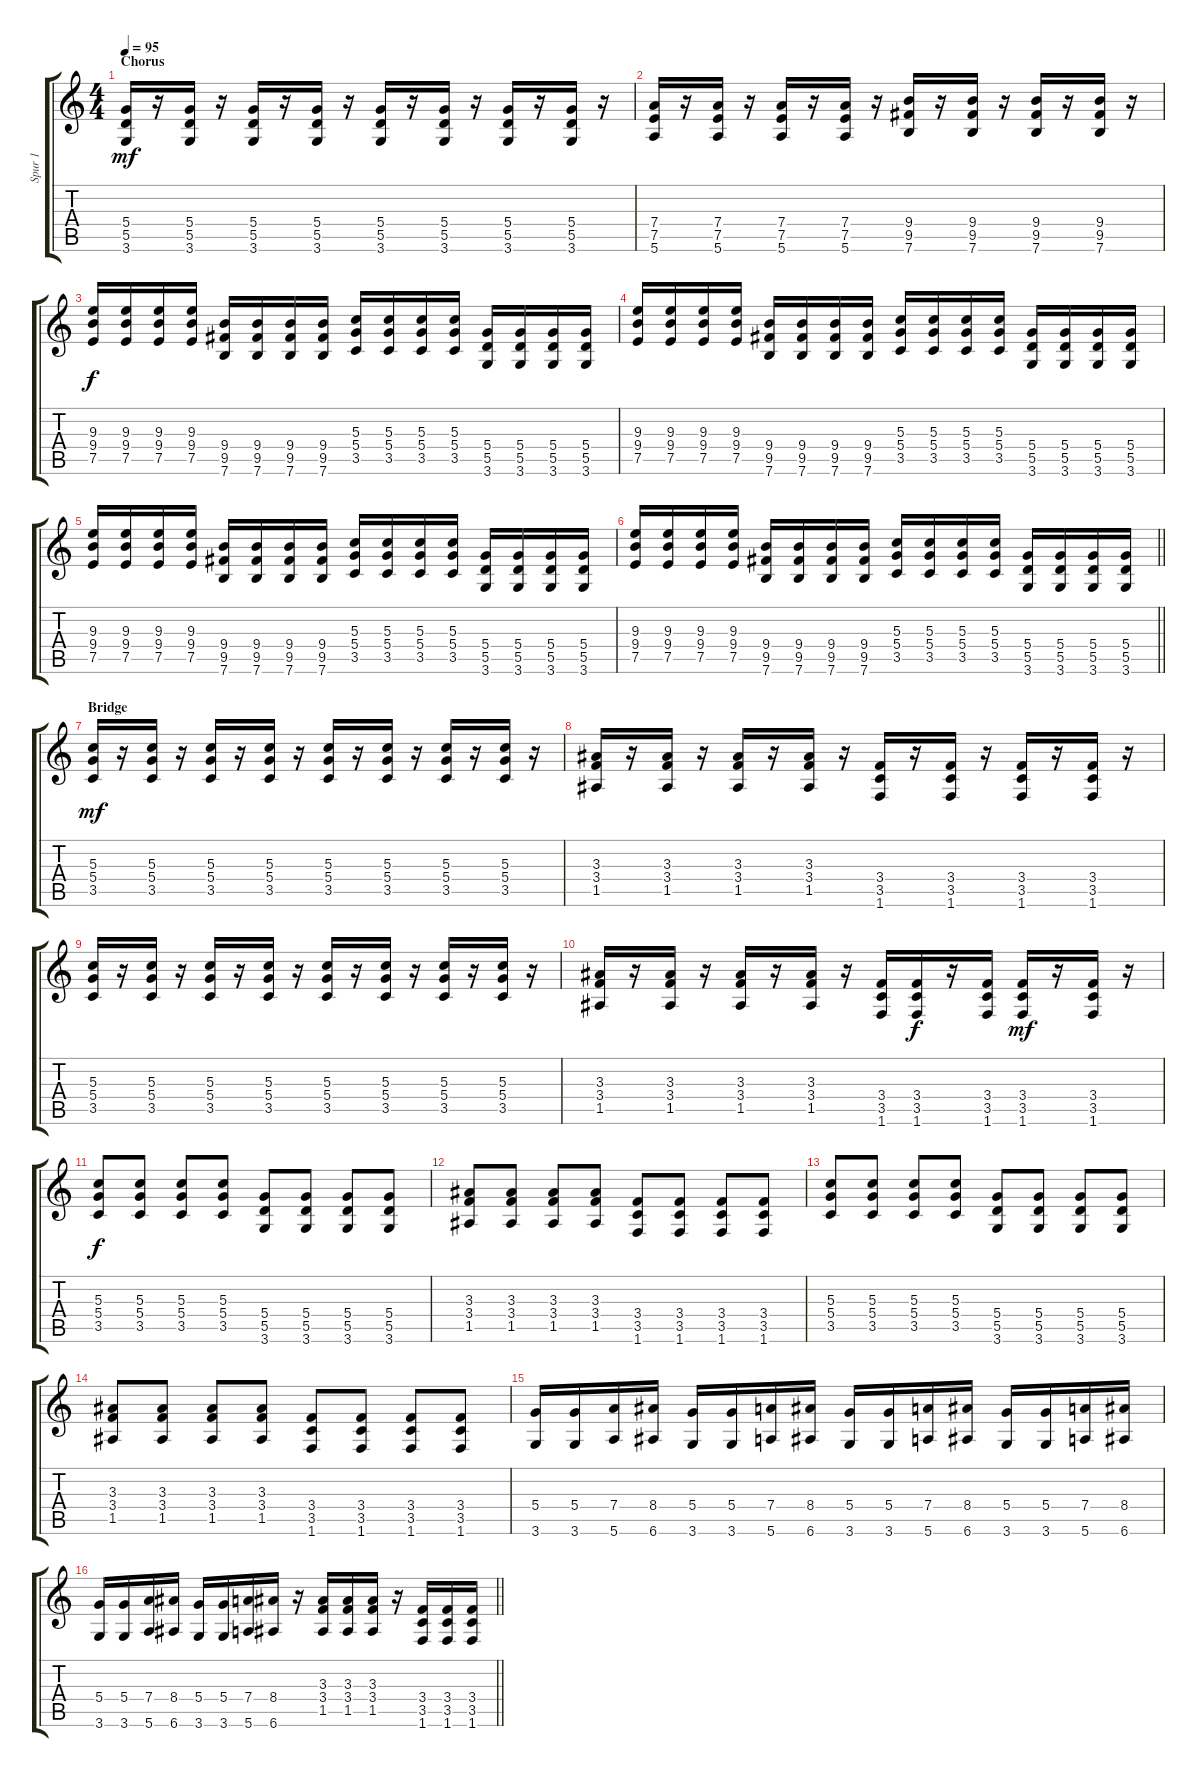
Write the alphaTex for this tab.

\track ("Spur 1" "Spur 1") {instrument overdrivenguitar}
\staff {score tabs}
\tuning (E4 B3 G3 D3 A2 E2) {hide}
\ts (4 4)
\section ("" "Chorus")
\tempo 95
\clef g2
\ks c
(5.4 5.5 3.6).16{dy mf} r.16 (5.4 5.5 3.6).16 r.16 (5.4 5.5 3.6).16 r.16 (5.4 5.5 3.6).16 r.16 (5.4 5.5 3.6).16 r.16 (5.4 5.5 3.6).16 r.16 (5.4 5.5 3.6).16 r.16 (5.4 5.5 3.6).16 r.16 |
(7.4 7.5 5.6).16 r.16 (7.4 7.5 5.6).16 r.16 (7.4 7.5 5.6).16 r.16 (7.4 7.5 5.6).16 r.16 (9.4 9.5 7.6).16 r.16 (9.4 9.5 7.6).16 r.16 (9.4 9.5 7.6).16 r.16 (9.4 9.5 7.6).16 r.16 |
(9.3 9.4 7.5).16{dy f} (9.3 9.4 7.5).16 (9.3 9.4 7.5).16 (9.3 9.4 7.5).16 (9.4 9.5 7.6).16 (9.4 9.5 7.6).16 (9.4 9.5 7.6).16 (9.4 9.5 7.6).16 (5.3 5.4 3.5).16 (5.3 5.4 3.5).16 (5.3 5.4 3.5).16 (5.3 5.4 3.5).16 (5.4 5.5 3.6).16 (5.4 5.5 3.6).16 (5.4 5.5 3.6).16 (5.4 5.5 3.6).16 |
(9.3 9.4 7.5).16 (9.3 9.4 7.5).16 (9.3 9.4 7.5).16 (9.3 9.4 7.5).16 (9.4 9.5 7.6).16 (9.4 9.5 7.6).16 (9.4 9.5 7.6).16 (9.4 9.5 7.6).16 (5.3 5.4 3.5).16 (5.3 5.4 3.5).16 (5.3 5.4 3.5).16 (5.3 5.4 3.5).16 (5.4 5.5 3.6).16 (5.4 5.5 3.6).16 (5.4 5.5 3.6).16 (5.4 5.5 3.6).16 |
(9.3 9.4 7.5).16 (9.3 9.4 7.5).16 (9.3 9.4 7.5).16 (9.3 9.4 7.5).16 (9.4 9.5 7.6).16 (9.4 9.5 7.6).16 (9.4 9.5 7.6).16 (9.4 9.5 7.6).16 (5.3 5.4 3.5).16 (5.3 5.4 3.5).16 (5.3 5.4 3.5).16 (5.3 5.4 3.5).16 (5.4 5.5 3.6).16 (5.4 5.5 3.6).16 (5.4 5.5 3.6).16 (5.4 5.5 3.6).16 |
\barLineRight lightlight
(9.3 9.4 7.5).16 (9.3 9.4 7.5).16 (9.3 9.4 7.5).16 (9.3 9.4 7.5).16 (9.4 9.5 7.6).16 (9.4 9.5 7.6).16 (9.4 9.5 7.6).16 (9.4 9.5 7.6).16 (5.3 5.4 3.5).16 (5.3 5.4 3.5).16 (5.3 5.4 3.5).16 (5.3 5.4 3.5).16 (5.4 5.5 3.6).16 (5.4 5.5 3.6).16 (5.4 5.5 3.6).16 (5.4 5.5 3.6).16 |
\section ("" "Bridge")
(5.3 5.4 3.5).16{dy mf} r.16 (5.3 5.4 3.5).16 r.16 (5.3 5.4 3.5).16 r.16 (5.3 5.4 3.5).16 r.16 (5.3 5.4 3.5).16 r.16 (5.3 5.4 3.5).16 r.16 (5.3 5.4 3.5).16 r.16 (5.3 5.4 3.5).16 r.16 |
(3.3 3.4 1.5).16 r.16 (3.3 3.4 1.5).16 r.16 (3.3 3.4 1.5).16 r.16 (3.3 3.4 1.5).16 r.16 (3.4 3.5 1.6).16 r.16 (3.4 3.5 1.6).16 r.16 (3.4 3.5 1.6).16 r.16 (3.4 3.5 1.6).16 r.16 |
(5.3 5.4 3.5).16 r.16 (5.3 5.4 3.5).16 r.16 (5.3 5.4 3.5).16 r.16 (5.3 5.4 3.5).16 r.16 (5.3 5.4 3.5).16 r.16 (5.3 5.4 3.5).16 r.16 (5.3 5.4 3.5).16 r.16 (5.3 5.4 3.5).16 r.16 |
(3.3 3.4 1.5).16 r.16 (3.3 3.4 1.5).16 r.16 (3.3 3.4 1.5).16 r.16 (3.3 3.4 1.5).16 r.16 (3.4 3.5 1.6).16 (3.4 3.5 1.6).16{dy f} r.16 (3.4 3.5 1.6).16 (3.4 3.5 1.6).16{dy mf} r.16 (3.4 3.5 1.6).16 r.16 |
(5.3 5.4 3.5).8{dy f} (5.3 5.4 3.5).8 (5.3 5.4 3.5).8 (5.3 5.4 3.5).8 (5.4 5.5 3.6).8 (5.4 5.5 3.6).8 (5.4 5.5 3.6).8 (5.4 5.5 3.6).8 |
(3.3 3.4 1.5).8 (3.3 3.4 1.5).8 (3.3 3.4 1.5).8 (3.3 3.4 1.5).8 (3.4 3.5 1.6).8 (3.4 3.5 1.6).8 (3.4 3.5 1.6).8 (3.4 3.5 1.6).8 |
(5.3 5.4 3.5).8 (5.3 5.4 3.5).8 (5.3 5.4 3.5).8 (5.3 5.4 3.5).8 (5.4 5.5 3.6).8 (5.4 5.5 3.6).8 (5.4 5.5 3.6).8 (5.4 5.5 3.6).8 |
(3.3 3.4 1.5).8 (3.3 3.4 1.5).8 (3.3 3.4 1.5).8 (3.3 3.4 1.5).8 (3.4 3.5 1.6).8 (3.4 3.5 1.6).8 (3.4 3.5 1.6).8 (3.4 3.5 1.6).8 |
(5.4 3.6).16 (5.4 3.6).16 (7.4 5.6).16 (8.4 6.6).16 (5.4 3.6).16 (5.4 3.6).16 (7.4 5.6).16 (8.4 6.6).16 (5.4 3.6).16 (5.4 3.6).16 (7.4 5.6).16 (8.4 6.6).16 (5.4 3.6).16 (5.4 3.6).16 (7.4 5.6).16 (8.4 6.6).16 |
\barLineRight lightlight
(5.4 3.6).16 (5.4 3.6).16 (7.4 5.6).16 (8.4 6.6).16 (5.4 3.6).16 (5.4 3.6).16 (7.4 5.6).16 (8.4 6.6).16 r.16 (3.3 3.4 1.5).16 (3.3 3.4 1.5).16 (3.3 3.4 1.5).16 r.16 (3.4 3.5 1.6).16 (3.4 3.5 1.6).16 (3.4 3.5 1.6).16
